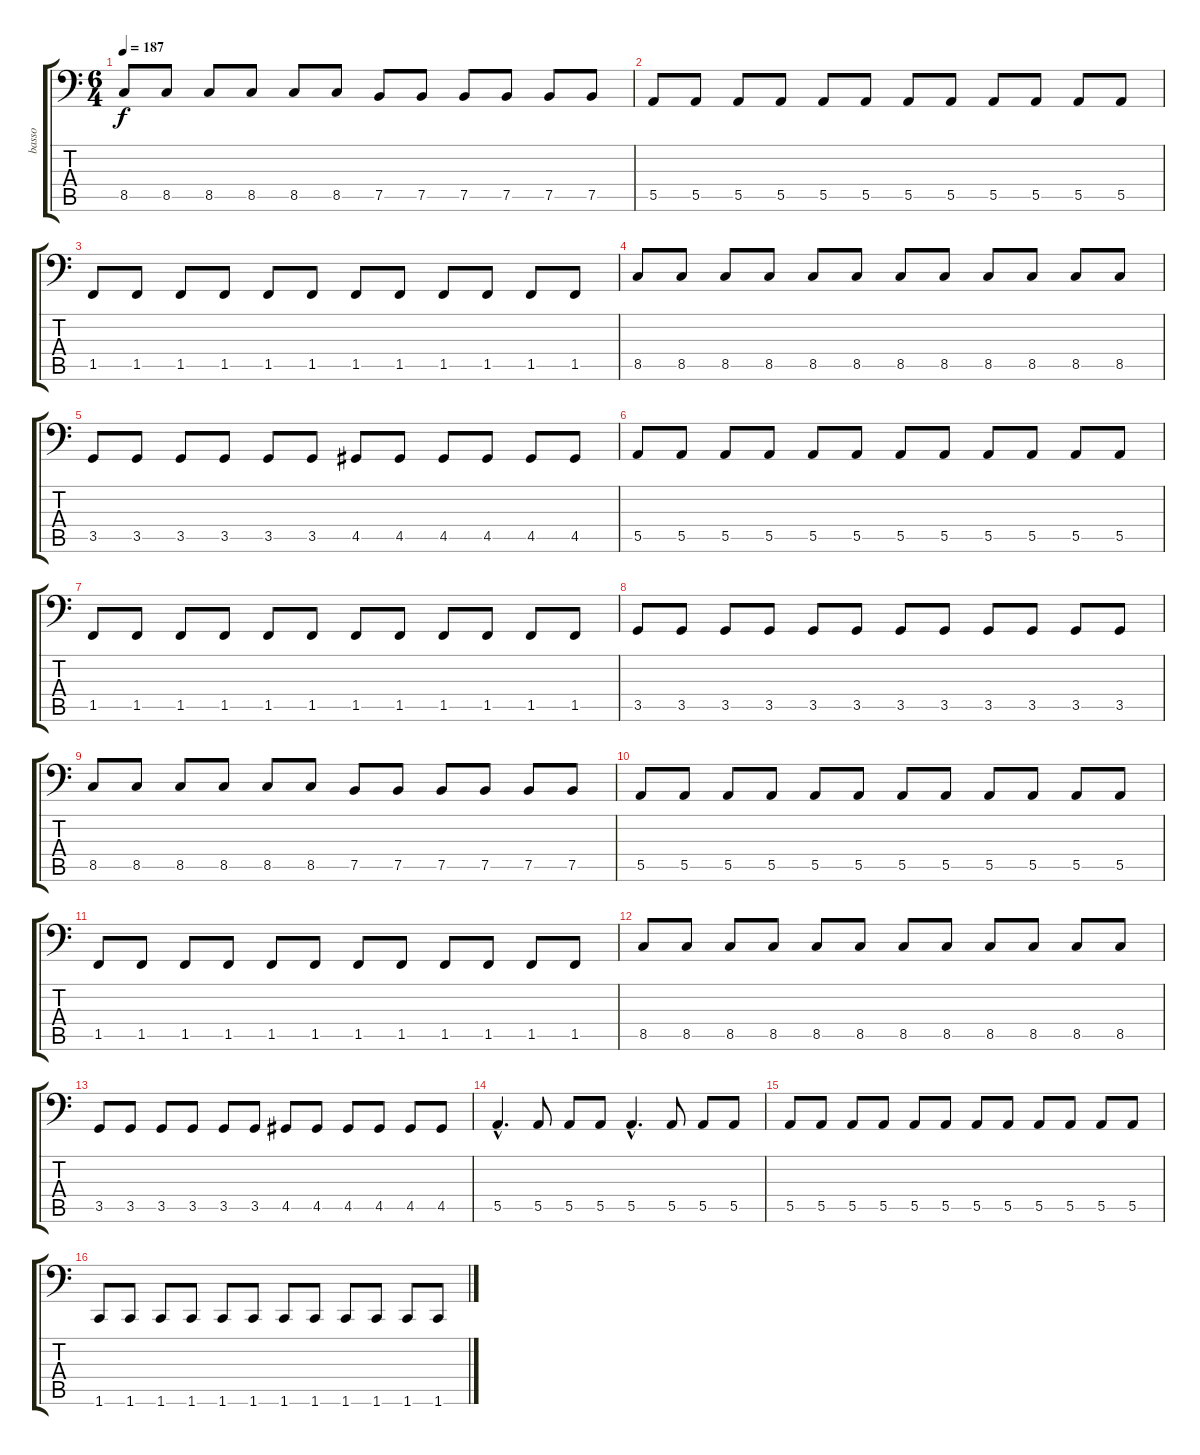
\track ("basso" "basso") {instrument electricbassfinger}
\staff {score tabs}
\tuning (B2 Gb2 D2 A1 E1 B0) {hide}
\ts (6 4)
\tempo 187
\clef f4
\ks c
8.5.8{dy f} 8.5.8 8.5.8 8.5.8 8.5.8 8.5.8 7.5.8 7.5.8 7.5.8 7.5.8 7.5.8 7.5.8 |
5.5.8 5.5.8 5.5.8 5.5.8 5.5.8 5.5.8 5.5.8 5.5.8 5.5.8 5.5.8 5.5.8 5.5.8 |
1.5.8 1.5.8 1.5.8 1.5.8 1.5.8 1.5.8 1.5.8 1.5.8 1.5.8 1.5.8 1.5.8 1.5.8 |
8.5.8 8.5.8 8.5.8 8.5.8 8.5.8 8.5.8 8.5.8 8.5.8 8.5.8 8.5.8 8.5.8 8.5.8 |
3.5.8 3.5.8 3.5.8 3.5.8 3.5.8 3.5.8 4.5.8 4.5.8 4.5.8 4.5.8 4.5.8 4.5.8 |
5.5.8 5.5.8 5.5.8 5.5.8 5.5.8 5.5.8 5.5.8 5.5.8 5.5.8 5.5.8 5.5.8 5.5.8 |
1.5.8 1.5.8 1.5.8 1.5.8 1.5.8 1.5.8 1.5.8 1.5.8 1.5.8 1.5.8 1.5.8 1.5.8 |
3.5.8 3.5.8 3.5.8 3.5.8 3.5.8 3.5.8 3.5.8 3.5.8 3.5.8 3.5.8 3.5.8 3.5.8 |
8.5.8 8.5.8 8.5.8 8.5.8 8.5.8 8.5.8 7.5.8 7.5.8 7.5.8 7.5.8 7.5.8 7.5.8 |
5.5.8 5.5.8 5.5.8 5.5.8 5.5.8 5.5.8 5.5.8 5.5.8 5.5.8 5.5.8 5.5.8 5.5.8 |
1.5.8 1.5.8 1.5.8 1.5.8 1.5.8 1.5.8 1.5.8 1.5.8 1.5.8 1.5.8 1.5.8 1.5.8 |
8.5.8 8.5.8 8.5.8 8.5.8 8.5.8 8.5.8 8.5.8 8.5.8 8.5.8 8.5.8 8.5.8 8.5.8 |
3.5.8 3.5.8 3.5.8 3.5.8 3.5.8 3.5.8 4.5.8 4.5.8 4.5.8 4.5.8 4.5.8 4.5.8 |
5.5{hac}.4{d} 5.5.8 5.5.8 5.5.8 5.5{hac}.4{d} 5.5.8 5.5.8 5.5.8 |
5.5.8 5.5.8 5.5.8 5.5.8 5.5.8 5.5.8 5.5.8 5.5.8 5.5.8 5.5.8 5.5.8 5.5.8 |
1.6.8 1.6.8 1.6.8 1.6.8 1.6.8 1.6.8 1.6.8 1.6.8 1.6.8 1.6.8 1.6.8 1.6.8
